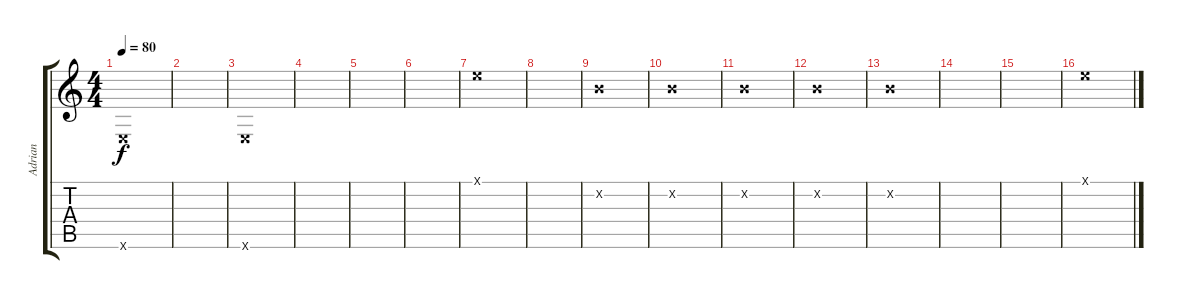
\track ("Adrian" "Adrian") {instrument distortionguitar}
\staff {score tabs}
\tuning (E4 B3 G3 D3 A2 E2) {hide}
\ts (4 4)
\tempo 80
\clef g2
\ks c
0.6{x}.1{dy f} |
|
0.6{x}.1 |
|
|
|
0.1{x}.1 |
|
0.2{x}.1 |
0.2{x}.1 |
0.2{x}.1 |
0.2{x}.1 |
0.2{x}.1 |
|
|
0.1{x}.1
